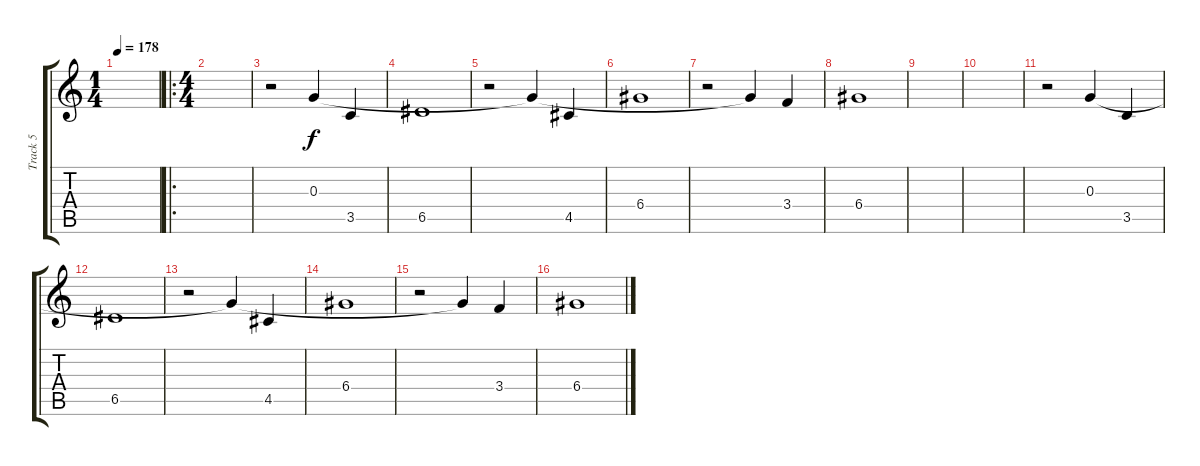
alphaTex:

\track ("Track 5" "Track 5") {instrument distortionguitar}
\staff {score tabs}
\tuning (E4 B3 G3 D3 A2 E2) {hide}
\ts (1 4)
\tempo 178
\clef g2
\ks c
|
\ro
\ts (4 4)
|
r.2 0.3.4 3.5.4 |
6.5.1 |
r.2 0.3{t}.4 4.5.4 |
6.4.1 |
r.2 0.3{t}.4 3.4.4 |
6.4.1 |
|
|
r.2 0.3.4 3.5.4 |
6.5.1 |
r.2 0.3{t}.4 4.5.4 |
6.4.1 |
r.2 0.3{t}.4 3.4.4 |
6.4.1
